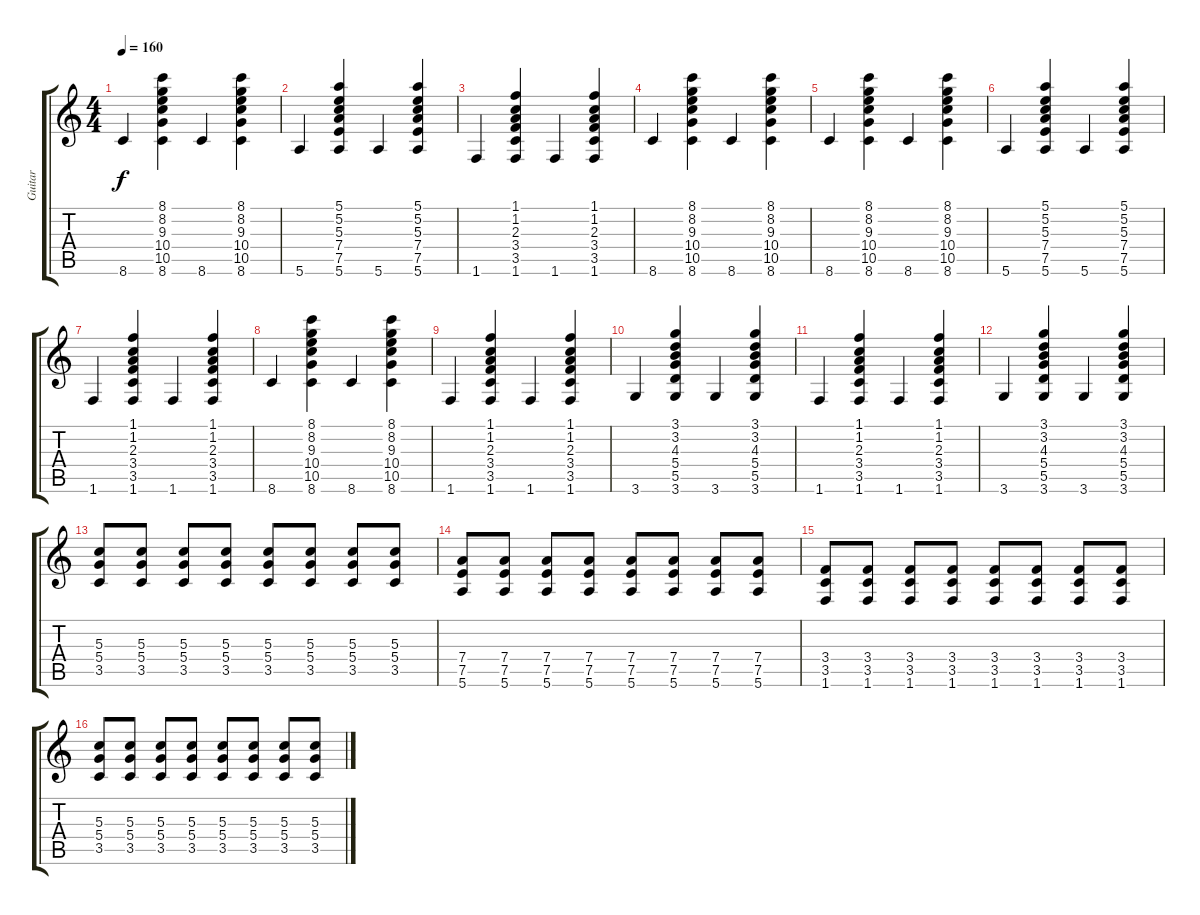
\track ("Guitar" "Guitar") {instrument overdrivenguitar}
\staff {score tabs}
\tuning (E4 B3 G3 D3 A2 E2) {hide}
\ts (4 4)
\tempo 160
\clef g2
\ks c
8.6.4{dy f} (8.1 8.2 9.3 10.4 10.5 8.6).4 8.6.4 (8.1 8.2 9.3 10.4 10.5 8.6).4 |
5.6.4 (5.1 5.2 5.3 7.4 7.5 5.6).4 5.6.4 (5.1 5.2 5.3 7.4 7.5 5.6).4 |
1.6.4 (1.1 1.2 2.3 3.4 3.5 1.6).4 1.6.4 (1.1 1.2 2.3 3.4 3.5 1.6).4 |
8.6.4 (8.1 8.2 9.3 10.4 10.5 8.6).4 8.6.4 (8.1 8.2 9.3 10.4 10.5 8.6).4 |
8.6.4 (8.1 8.2 9.3 10.4 10.5 8.6).4 8.6.4 (8.1 8.2 9.3 10.4 10.5 8.6).4 |
5.6.4 (5.1 5.2 5.3 7.4 7.5 5.6).4 5.6.4 (5.1 5.2 5.3 7.4 7.5 5.6).4 |
1.6.4 (1.1 1.2 2.3 3.4 3.5 1.6).4 1.6.4 (1.1 1.2 2.3 3.4 3.5 1.6).4 |
8.6.4 (8.1 8.2 9.3 10.4 10.5 8.6).4 8.6.4 (8.1 8.2 9.3 10.4 10.5 8.6).4 |
1.6.4 (1.1 1.2 2.3 3.4 3.5 1.6).4 1.6.4 (1.1 1.2 2.3 3.4 3.5 1.6).4 |
3.6.4 (3.1 3.2 4.3 5.4 5.5 3.6).4 3.6.4 (3.1 3.2 4.3 5.4 5.5 3.6).4 |
1.6.4 (1.1 1.2 2.3 3.4 3.5 1.6).4 1.6.4 (1.1 1.2 2.3 3.4 3.5 1.6).4 |
3.6.4 (3.1 3.2 4.3 5.4 5.5 3.6).4 3.6.4 (3.1 3.2 4.3 5.4 5.5 3.6).4 |
(5.3 5.4 3.5).8 (5.3 5.4 3.5).8 (5.3 5.4 3.5).8 (5.3 5.4 3.5).8 (5.3 5.4 3.5).8 (5.3 5.4 3.5).8 (5.3 5.4 3.5).8 (5.3 5.4 3.5).8 |
(7.4 7.5 5.6).8 (7.4 7.5 5.6).8 (7.4 7.5 5.6).8 (7.4 7.5 5.6).8 (7.4 7.5 5.6).8 (7.4 7.5 5.6).8 (7.4 7.5 5.6).8 (7.4 7.5 5.6).8 |
(3.4 3.5 1.6).8 (3.4 3.5 1.6).8 (3.4 3.5 1.6).8 (3.4 3.5 1.6).8 (3.4 3.5 1.6).8 (3.4 3.5 1.6).8 (3.4 3.5 1.6).8 (3.4 3.5 1.6).8 |
(5.3 5.4 3.5).8 (5.3 5.4 3.5).8 (5.3 5.4 3.5).8 (5.3 5.4 3.5).8 (5.3 5.4 3.5).8 (5.3 5.4 3.5).8 (5.3 5.4 3.5).8 (5.3 5.4 3.5).8
